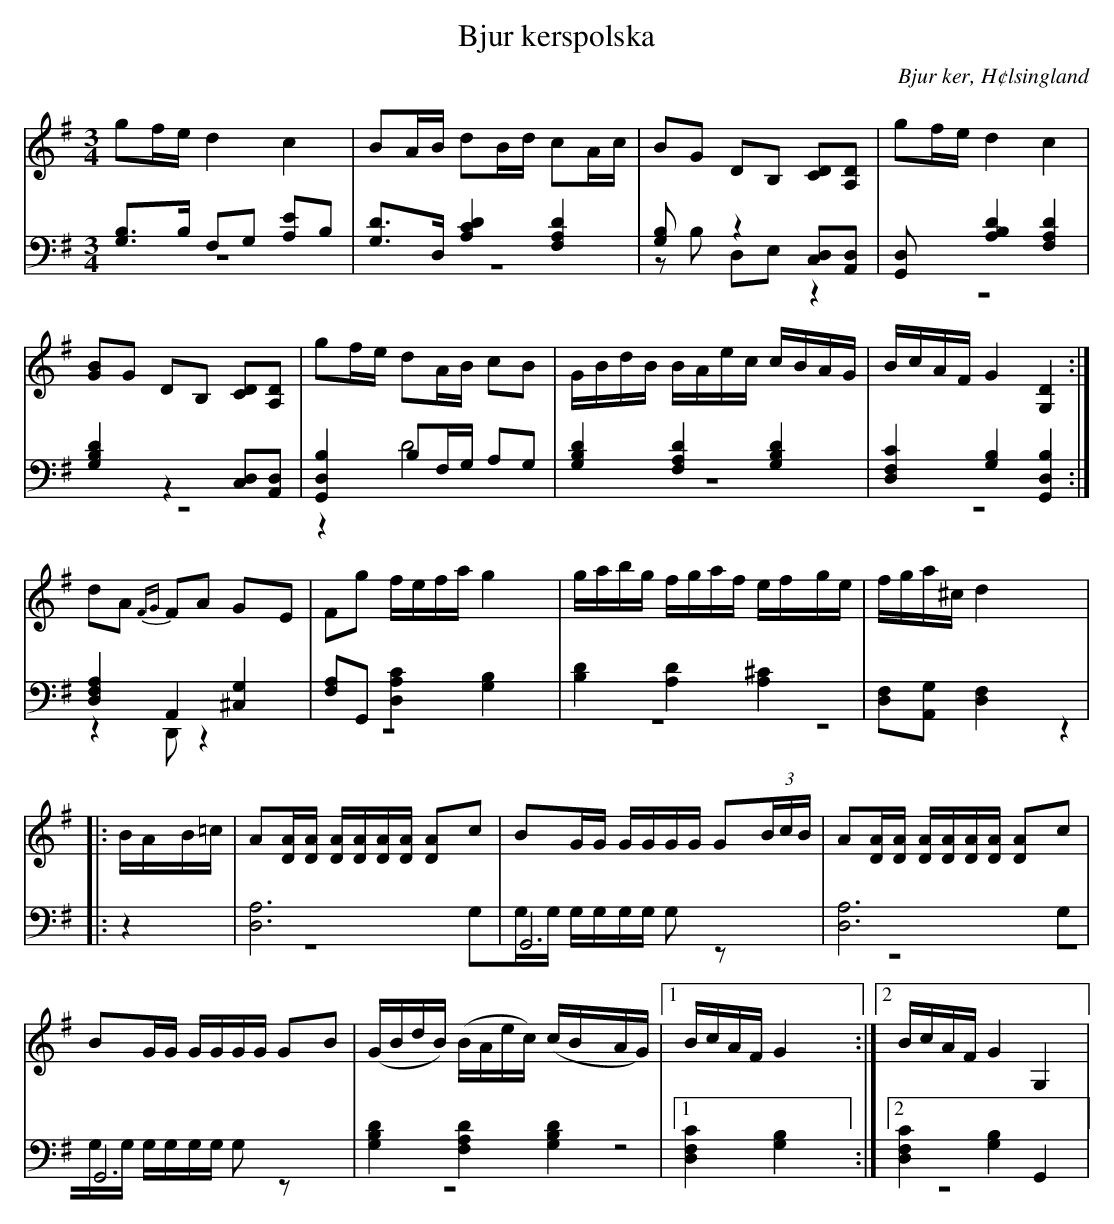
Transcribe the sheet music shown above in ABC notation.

X:1
T: Bjur kerspolska
O: Bjur ker, H¢lsingland
M: 3/4
L: 1/8
K: G
V:1
V:2
V:3 merge
V:1
gf/e/ d2 c2|BA/B/ dB/d/ cA/c/| BG DB, [CD][A,D]|gf/e/ d2 c2|
[GB]G DB, [CD][A,D] |gf/e/ dA/B/ cB|G/B/d/B/ B/A/e/c/ c/B/A/G/|B/c/A/F/ G2 [G,2D2]:|
dA {FG}FA GE|Fg f/e/f/a/ g2|g/a/b/g/ f/g/a/f/ e/f/g/e/ |f/g/a/^c/ d2 |
|:B/A/B/=c/|A[D/A/][D/A/] [D/A/][D/A/][D/A/][D/A/] [DA]c|BG/G/ G/G/G/G/ G(3B/c/B/|A[D/A/][D/A/] [D/A/][D/A/][D/A/][D/A/] [DA]c|
BG/G/ G/G/G/G/ GB|(G/B/d/B/) (B/A/e/c/) (c/B/A/G/)|1 B/c/A/F/ G2:|2 B/c/A/F/ G2 G,2|
V:2 clef=bass
[G,B,]>B, F,G, [A,E]B,|[G,D]>D, [A,2C2D2] [F,2A,2 D2]|[G,2B,] z2 [C,D,][A,,D,]|[G,,2D,] [A,2B,2D2] [F,2A,2 D2]|
[G,2B,2D2] z2 [C,D,][A,,D,]|[G,,2D,2B,2] B,F,/G,/ A,G,|[G,2B,2D2] [F,2A,2 D2] [G,2B,2D2]|[D,2F,2C2] [G,2B,2][G,,2D,2B,2]:|
[D,2F,2A,2] A,,2 [^C,2G,2]|[F,A,]G,, [D,2A,2C2] [G,2B,2]|[B,2D2] [A,2D2] [A,2^C2]|[D,F,][A,,G,] [D,2F,2]|
|:z2|[D,6A,6]|G,,6|[D,6A,6]|
G,,6|[G,2B,2D2] [F,2A,2 D2] [G,2B,2D2]|1 [D,2F,2C2] [G,2B,2] :|2 [D,2F,2C2] [G,2B,2] G,,2|
V:3  clef=bass
z6|z6|zB, D,E, z2|z6|
z6 |z2 D4|z6|z6:|
z2 D,, z2|z6|z6|z4|
|:z2|z6|G,G,/G,/ G,/G,/G,/G,/ G,z|z6 |
G,G,/G,/ G,/G,/G,/G,/ G,z|z6|1 z4:|2 z6|
